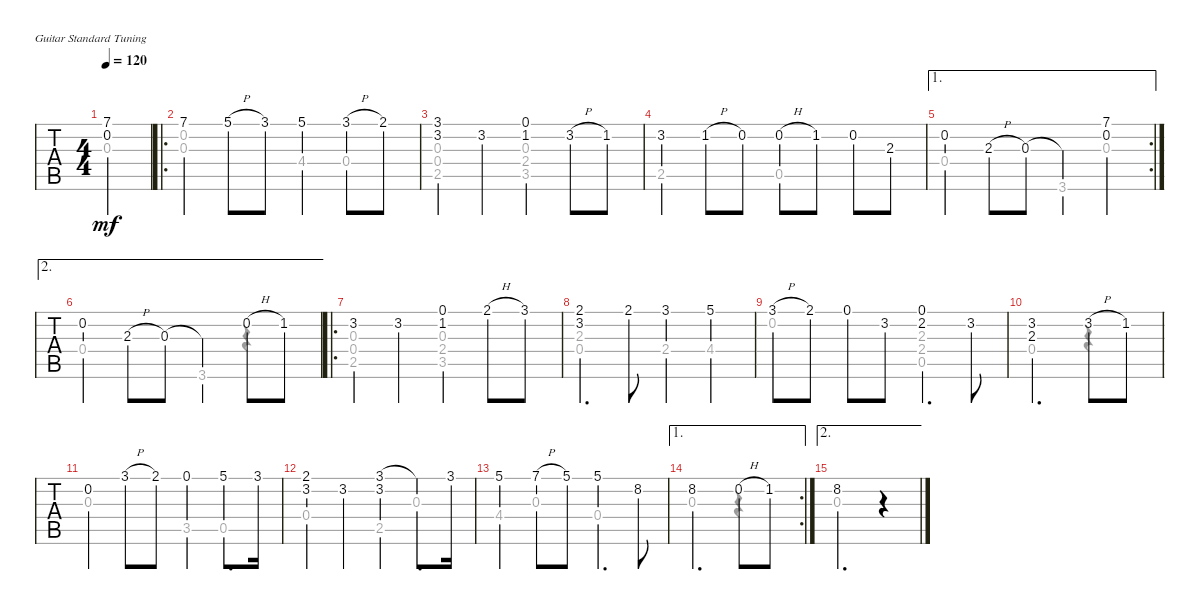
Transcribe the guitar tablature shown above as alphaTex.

\defaultSystemsLayout 4
\bracketExtendMode groupsimilarinstruments
\singleTrackTrackNamePolicy hidden
\multiTrackTrackNamePolicy hidden
\firstSystemTrackNameOrientation horizontal
\otherSystemsTrackNameOrientation horizontal
\track ("Nylon Guitar" "N-Gt") {instrument acousticguitarnylon}
\staff {tabs}
\tuning (E4 B3 G3 D3 A2 E2)
\voice
\ts (4 4)
\ac
\tempo 120
\clef g2
\ks g
(7.1{lf 4} 0.2).4{dy mf instrument acousticguitarnylon} |
\ro
7.1.4 5.1{h lf 4}.8 3.1{lf 2}.8 5.1{lf 5}.4 3.1{h}.8 2.1.8 |
(3.1 3.2).4 3.2.4 (0.1 1.2).4 3.2{h}.8 1.2.8 |
3.2.4 1.2{h}.8 0.2.8 0.2{h}.8 1.2.8 0.2.8 2.3.8 |
\ae 1
\rc 2
0.2.4 2.3{h}.8 0.3.8 0.3{t}.4 (7.1 0.2).4 |
\ae 2
0.2.4 2.3{h}.8 0.3.8 0.3{t}.4 0.2{h}.8 1.2.8 |
\ro
3.2.4 3.2.4 (0.1 1.2).4 2.1{h}.8 3.1.8 |
(2.1 3.2).4{d} 2.1.8 3.1.4 5.1.4 |
3.1{h}.8 2.1.8 0.1.8 3.2.8 (0.1 2.2).4{d} 3.2.8 |
(3.2 2.3).2{d} 3.2{h}.8 1.2.8 |
0.2.4 3.1{h}.8 2.1.8 0.1.4 5.1.8{d} 3.1.16 |
(2.1 3.2).4 3.2.4 (3.1 3.2).4 3.1{t}.8{d} 3.1.16 |
5.1.4 7.1{h}.8 5.1.8 5.1.4{d} 8.2{lf 5}.8 |
\ae 1
\rc 2
8.2.2{d} 0.2{h}.8 1.2.8 |
\ae 2
8.2.2{d} r.4
\voice
\clef g2
\ottava regular
\simile none
\ks g
0.3.4{dy mf} |
(0.2 0.3).2 4.4{lf 3}.4 0.4.4 |
(0.3 0.4 2.5).2 (3.5 2.4 0.3).2 |
2.5.2 0.5.2 |
0.4.2 3.6.4 0.3.4 |
0.4.2 3.6.4 r.4 |
(0.3 0.4 2.5).2 (3.5 2.4 0.3).2 |
(2.3 0.4).2 2.4.4 4.4.4 |
0.2.2 (2.4 2.3 0.5).2 |
0.4.2{d} r.4 |
0.3.2 3.5.4 0.5.4 |
0.4.2 2.5.4 0.3.4 |
4.4.4 0.3.4 0.4.2 |
0.3.2{d} r.4 |
0.3.2{d} r.4
